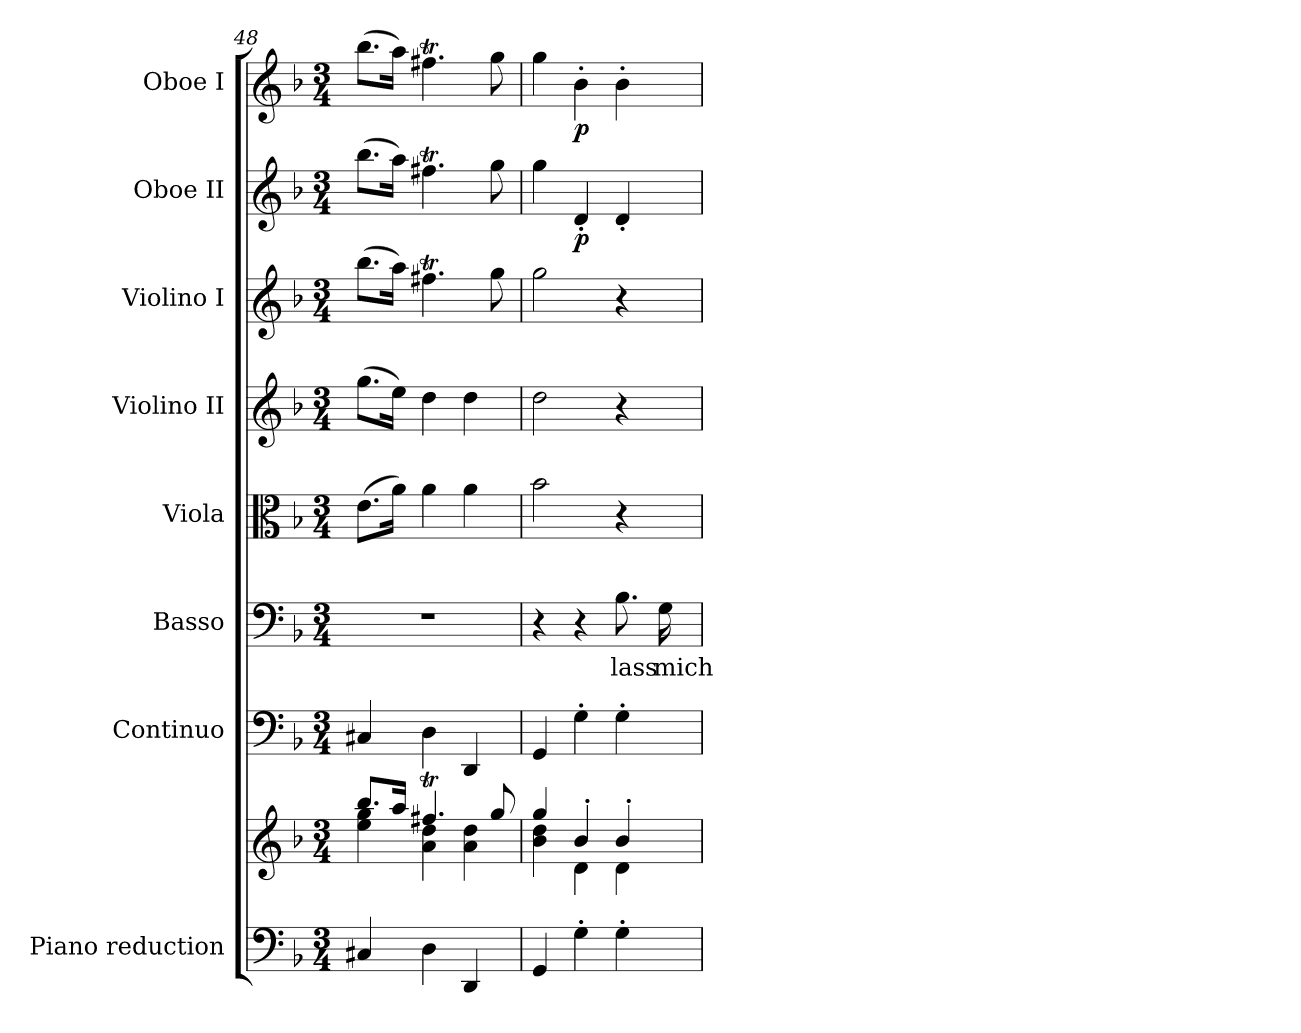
**kern	**kern	**kern	**kern	**text	**kern	**kern	**kern	**kern	**dynam	**kern	**dynam
*part8	*part8	*part7	*part6	*part6	*part5	*part4	*part3	*part2	*part2	*part1	*part1
*staff9	*staff8	*staff7	*staff6	*staff6	*staff5	*staff4	*staff3	*staff2	*staff2	*staff1	*staff1
*I"Piano reduction	*	*I"Continuo	*I"Basso	*	*I"Viola	*I"Violino II	*I"Violino I	*I"Oboe II	*	*I"Oboe I	*
*I'Pno	*	*	*	*	*	*	*	*I'Ob	*	*I'Ob	*
*clefF4	*clefG2	*clefF4	*clefF4	*	*clefC3	*clefG2	*clefG2	*clefG2	*	*clefG2	*
*k[b-]	*k[b-]	*k[b-]	*k[b-]	*	*k[b-]	*k[b-]	*k[b-]	*k[b-]	*	*k[b-]	*
*M3/4	*M3/4	*M3/4	*M3/4	*	*M3/4	*M3/4	*M3/4	*M3/4	*	*M3/4	*
=48	=48	=48	=48	=48	=48	=48	=48	=48	=48	=48	=48
*	*^	*	*	*	*	*	*	*	*	*	*
4C#X/	8.bb-/L	4ee\ 4gg\	4C#X/	2.r	.	(>8.e\L	(>8.gg\L	(>8.bb-\L	(>8.bb-\L	.	(>8.bb-\L	.
.	16aa/Jk	.	.	.	.	16a\Jk)	16ee\Jk)	16aa\Jk)	16aa\Jk)	.	16aa\Jk)	.
4D\	4.ff#Xt/	4a\ 4dd\	4D\	.	.	4a\	4dd\	4.ff#Xt\	4.ff#Xt\	.	4.ff#Xt\	.
4DD/	.	4a\ 4dd\	4DD/	.	.	4a\	4dd\	.	.	.	.	.
.	8gg/	.	.	.	.	.	.	8gg\	8gg\	.	8gg\	.
=49	=49	=49	=49	=49	=49	=49	=49	=49	=49	=49	=49	=49
4GG/	4gg/	4b-\ 4dd\	4GG/	4r	.	2b-\	2dd\	2gg\	4gg\	.	4gg\	.
!	!	!	!	!	!	!	!	!	!	!LO:DY:b	!	!LO:DY:b
4G'\	4b-'/	4d\	4G'\	4r	.	.	.	.	4d'/	p	4b-'\	p
!	!	!	!	!	!LO:LY:b	!	!	!	!	!	!	!
4G'\	4b-'/	4d\	4G'\	8.B-\	lass	4r	4r	4r	4d'/	.	4b-'\	.
!	!	!	!	!	!LO:LY:b	!	!	!	!	!	!	!
.	.	.	.	16G\	mich	.	.	.	.	.	.	.
*	*v	*v	*	*	*	*	*	*	*	*	*	*
=	=	=	=	=	=	=	=	=	=	=	=
*-	*-	*-	*-	*-	*-	*-	*-	*-	*-	*-	*-
